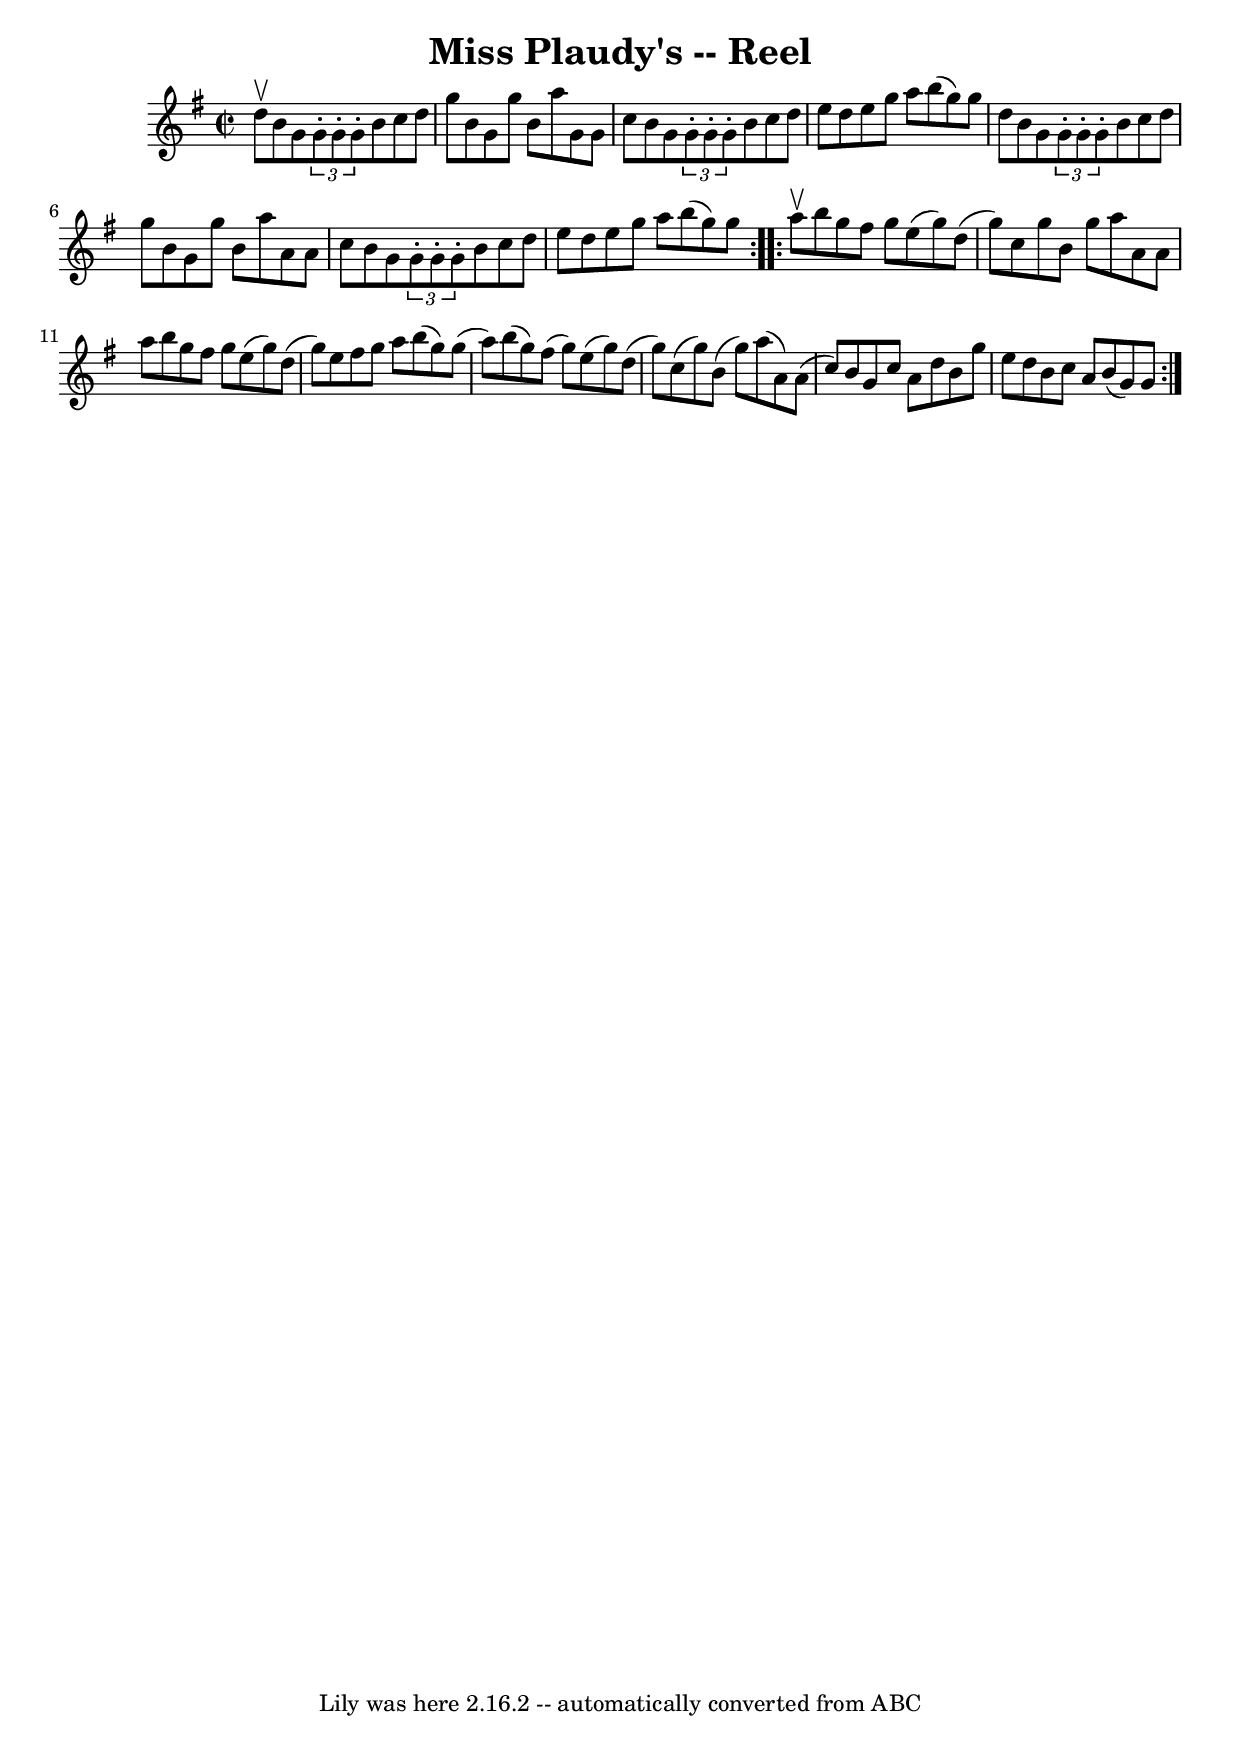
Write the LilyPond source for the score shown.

\version "2.16.2"
\include "Mammoth.ily"
\header {
  %% book = "Ryan's Mammoth Collection"
  crossRefNumber = "1"
  footnotes = "\\\\271"
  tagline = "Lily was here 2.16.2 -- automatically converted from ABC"
  title = "Miss Plaudy's -- Reel"

}
voicedefault =  {



  \repeat volta 2 {

    \override Staff.TimeSignature #'style = #'C
    \time 2/2 
    \key g \major     d''8^\upbow  |
    b'8 g'8  \times 2/3 {   
      g'8-. g'8-. g'8-.      } b'8 c''8 d''8 g''8     |
    b'8         g'8 g''8 b'8 a''8 g'8 g'8 c''8     |
    b'8 g'8  
    \times 2/3 { g'8-. g'8-. g'8-.  	       } b'8 c''8 d''8 e''8      |
    d''8 e''8 g''8 a''8 b''8 (g''8) g''8 d''8     |
    b'8 g'8  \times 2/3 { g'8-. g'8-. g'8-. 
			} b'8         c''8 d''8 g''8     |
    b'8 g'8 g''8 b'8 a''8 a'8         a'8 c''8     |
    b'8 g'8  \times 2/3 { g'8-. g'8-. g'8-. 
			}      b'8 c''8 d''8 e''8     |
    d''8 e''8 g''8 a''8    
    b''8 (g''8) g''8  
  }     
  \repeat volta 2 {     a''8^\upbow  |
         b''8 g''8 fis''8 g''8 e''8 (g''8) d''8 (g''8)     |
    c''8 g''8 b'8 g''8 a''8 a'8 a'8 a''8     |
    b''8 g''8 fis''8 g''8 e''8 (g''8) d''8 (g''8)   |
    e''8 fis''8 g''8 a''8 b''8 (g''8) g''8 (     a''8)    |
    b''8 (g''8) fis''8 (g''8) e''8 (g''8 ) d''8 (g''8)   |
    c''8 (g''8) b'8 (g''8)        a''8 (a'8) a'8 (c''8)    |
    b'8 g'8 c''8 a'8         d''8 b'8 g''8 e''8     |
    d''8 b'8 c''8 a'8 b'8 (
    g'8) g'8  
  }   

}

\score{
  <<

    \context Staff="default"
    {
      \voicedefault 
      
    }

  >>
  \layout {
    
  }
  \midi {
  }

}
